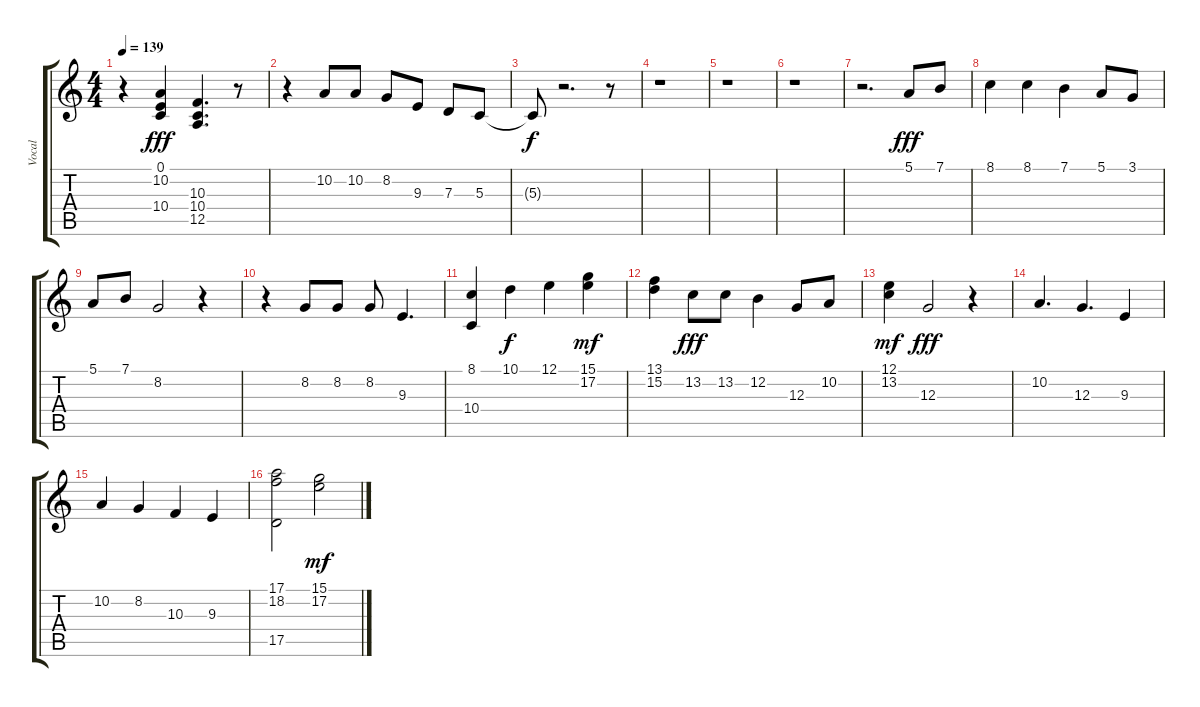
\track ("Vocal" "Vocal") {instrument lead1square}
\staff {score tabs}
\tuning (E4 B3 G3 D3 A2 E2) {hide}
\ts (4 4)
\tempo 139
\clef g2
\ks c
r.4{dy fff} (0.1 10.2 10.4).4 (10.3 10.4 12.5).4{d} r.8 |
r.4 10.2.8 10.2.8 8.2.8 9.3.8 7.3.8 5.3.8 |
5.3{t}.8{dy f} r.2{d} r.8 |
r.1 |
r.1 |
r.1 |
r.2{d} 5.1.8{dy fff} 7.1.8 |
8.1.4 8.1.4 7.1.4 5.1.8 3.1.8 |
5.1.8 7.1.8 8.2.2 r.4 |
r.4 8.2.8 8.2.8 8.2.8 9.3.4{d} |
(8.1 10.4).4 10.1.4{dy f} 12.1.4 (15.1 17.2).4{dy mf} |
(13.1 15.2).4 13.2.8{dy fff} 13.2.8 12.2.4 12.3.8 10.2.8 |
(12.1 13.2).4{dy mf} 12.3.2{dy fff} r.4 |
10.2.4{d} 12.3.4{d} 9.3.4 |
10.2.4 8.2.4 10.3.4 9.3.4 |
(17.1 18.2 17.5).2 (15.1 17.2).2{dy mf}
